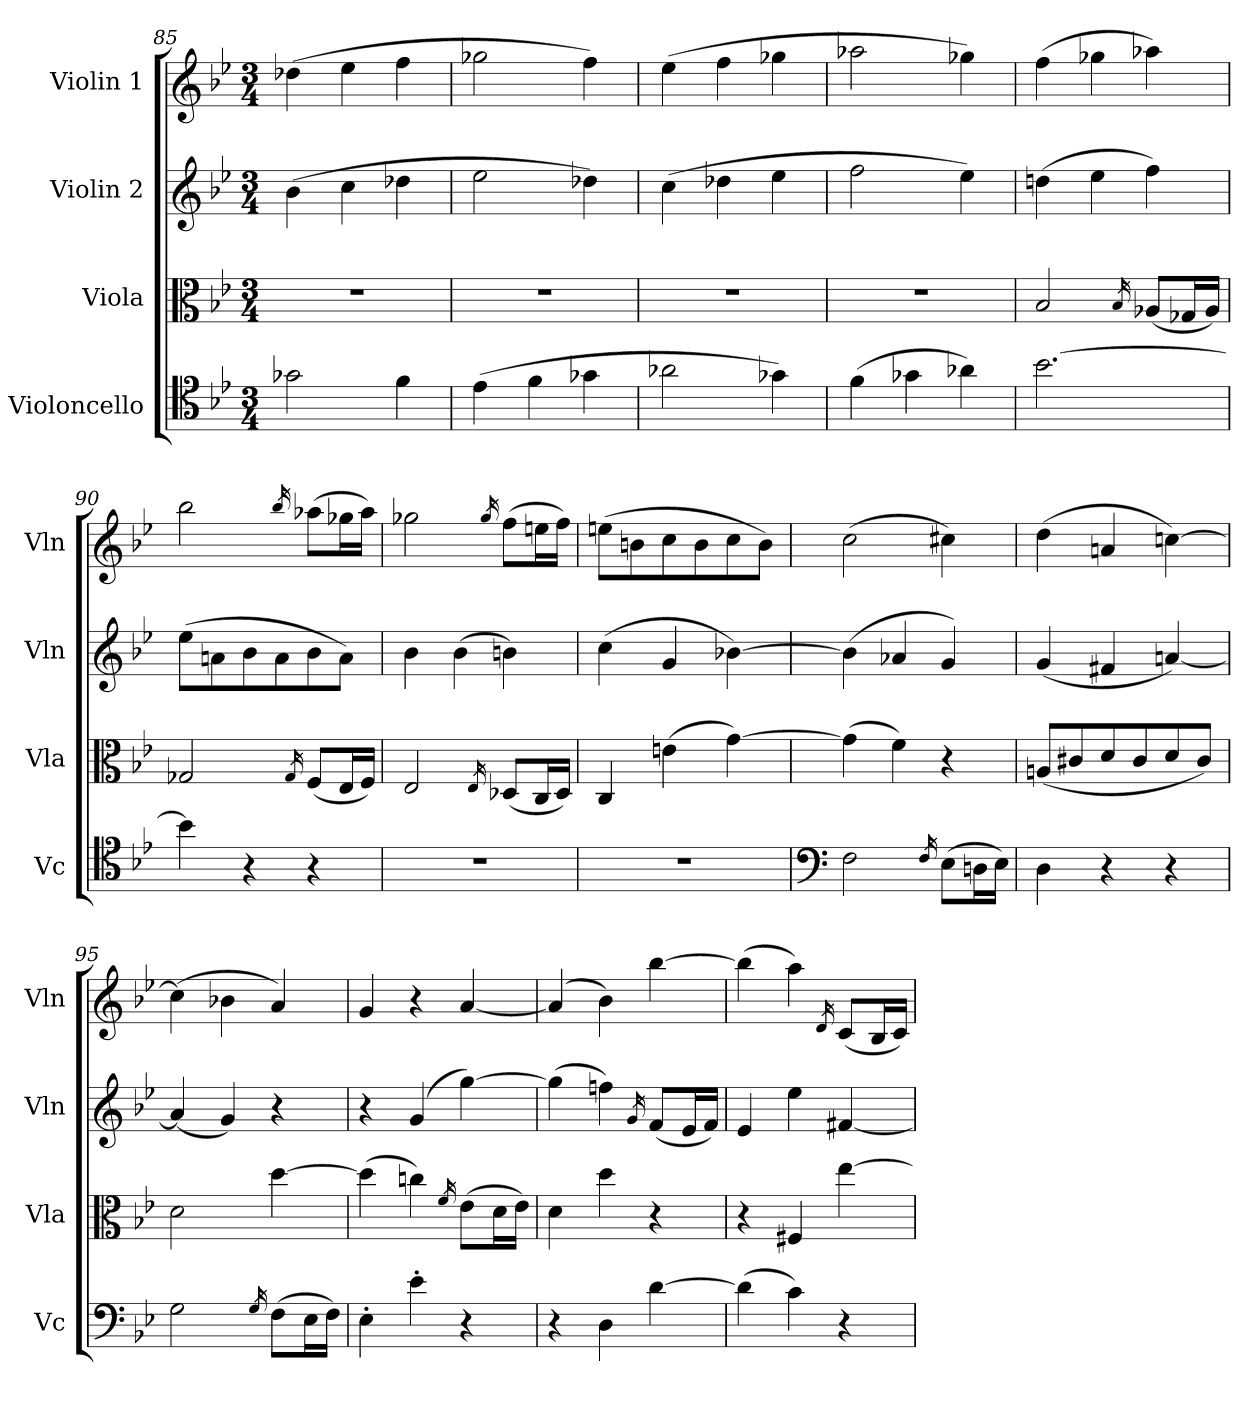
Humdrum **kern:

**kern	**kern	**kern	**kern
*part4	*part3	*part2	*part1
*staff4	*staff3	*staff2	*staff1
*I"Violoncello	*I"Viola	*I"Violin 2	*I"Violin 1
*I'Vc	*I'Vla	*I'Vln	*I'Vln
*clefC4	*clefC3	*clefG2	*clefG2
*k[b-e-]	*k[b-e-]	*k[b-e-]	*k[b-e-]
*M3/4	*M3/4	*M3/4	*M3/4
=85	=85	=85	=85
2g-X\	2.r	(>4b-\	(>4dd-X\
.	.	4cc\	4ee-\
4f\	.	4dd-X\	4ff\
=86	=86	=86	=86
(>4e-\	2.r	2ee-\	2gg-X\
4f\	.	.	.
4g-X\	.	4dd-X\)	4ff\)
=87	=87	=87	=87
2a-X\	2.r	(>4cc\	(>4ee-\
.	.	4dd-X\	4ff\
4g-X\)	.	4ee-\	4gg-X\
=88	=88	=88	=88
(>4f\	2.r	2ff\	2aa-X\
4g-X\	.	.	.
4a-X\)	.	4ee-\)	4gg-X\)
=89	=89	=89	=89
[2.b-\	2B-/	(>4ddn\	(>4ff\
.	.	4ee-\	4gg-X\
.	16qB-/	.	.
.	(<8A-X/L	4ff\)	4aa-X\)
.	16G-X/L	.	.
.	16A-/JJ)	.	.
!!LO:LB:g=z
=90	=90	=90	=90
4b-\]	2G-X/	(>8ee-\L	2bb-\
.	.	8an\	.
4r	.	8b-\	.
.	.	8a\	.
.	16qG-/	.	16qbb-/
4r	(<8F/L	8b-\	(>8aa-X\L
.	16E-/L	8a\J)	16gg-X\L
.	16F/JJ)	.	16aa-\JJ)
=91	=91	=91	=91
2.r	2E-/	4b-\	2gg-X\
.	.	(>4b-\	.
.	16qE-/	.	16qgg-/
.	(<8D-X/L	4bn\)	(>8ff\L
.	16C/L	.	16een\L
.	16D-/JJ)	.	16ff\JJ)
=92	=92	=92	=92
2.r	4C/	(>4cc\	(>8een\L
.	.	.	8bn\
.	(>4en\	4g/	8cc\
.	.	.	8b\
.	[4g\)	[4b-X\)	8cc\
.	.	.	8b\J)
=93	=93	=93	=93
*clefF4	*	*	*
2F\	(>4g\]	(>4b-\]	(>2cc\
.	4f\)	4a-X/	.
16qF/	.	.	.
(>8E-\L	4r	4g/)	4cc#X\)
16Dn\L	.	.	.
16E-\JJ)	.	.	.
=94	=94	=94	=94
4D\	(<8An/L	(<4g/	(>4dd\
.	8c#X/	.	.
4r	8d/	4f#X/	4an/
.	8c#/	.	.
4r	8d/	[4an/)	[4ccn\)
.	8c#/J)	.	.
=95	=95	=95	=95
2G\	2d\	(<4a/]	(>4cc\]
.	.	4g/)	4b-X\
16qG/	.	.	.
(>8F\L	[4dd\	4r	4a/)
16E-\L	.	.	.
16F\JJ)	.	.	.
=96	=96	=96	=96
4E-'\	(>4dd\]	4r	4g/
4e-'\	4ccn\)	(>4g/	4r
.	16qf/	.	.
4r	(>8e-\L	[4gg\)	[4a/
.	16d\L	.	.
.	16e-\JJ)	.	.
=97	=97	=97	=97
4r	4d\	(>4gg\]	(>4a/]
4D\	4dd\	4ffn\)	4b-\)
.	.	16qg/	.
[4d\	4r	(<8f/L	[4bb-\
.	.	16e-/L	.
.	.	16f/JJ)	.
=98	=98	=98	=98
(>4d\]	4r	4e-/	(>4bb-\]
4c\)	4F#X/	4ee-\	4aa\)
.	.	.	16qd/
4r	[4ee-\	[4f#X/	(<8c/L
.	.	.	16B-/L
.	.	.	16c/JJ)
=	=	=	=
*-	*-	*-	*-
